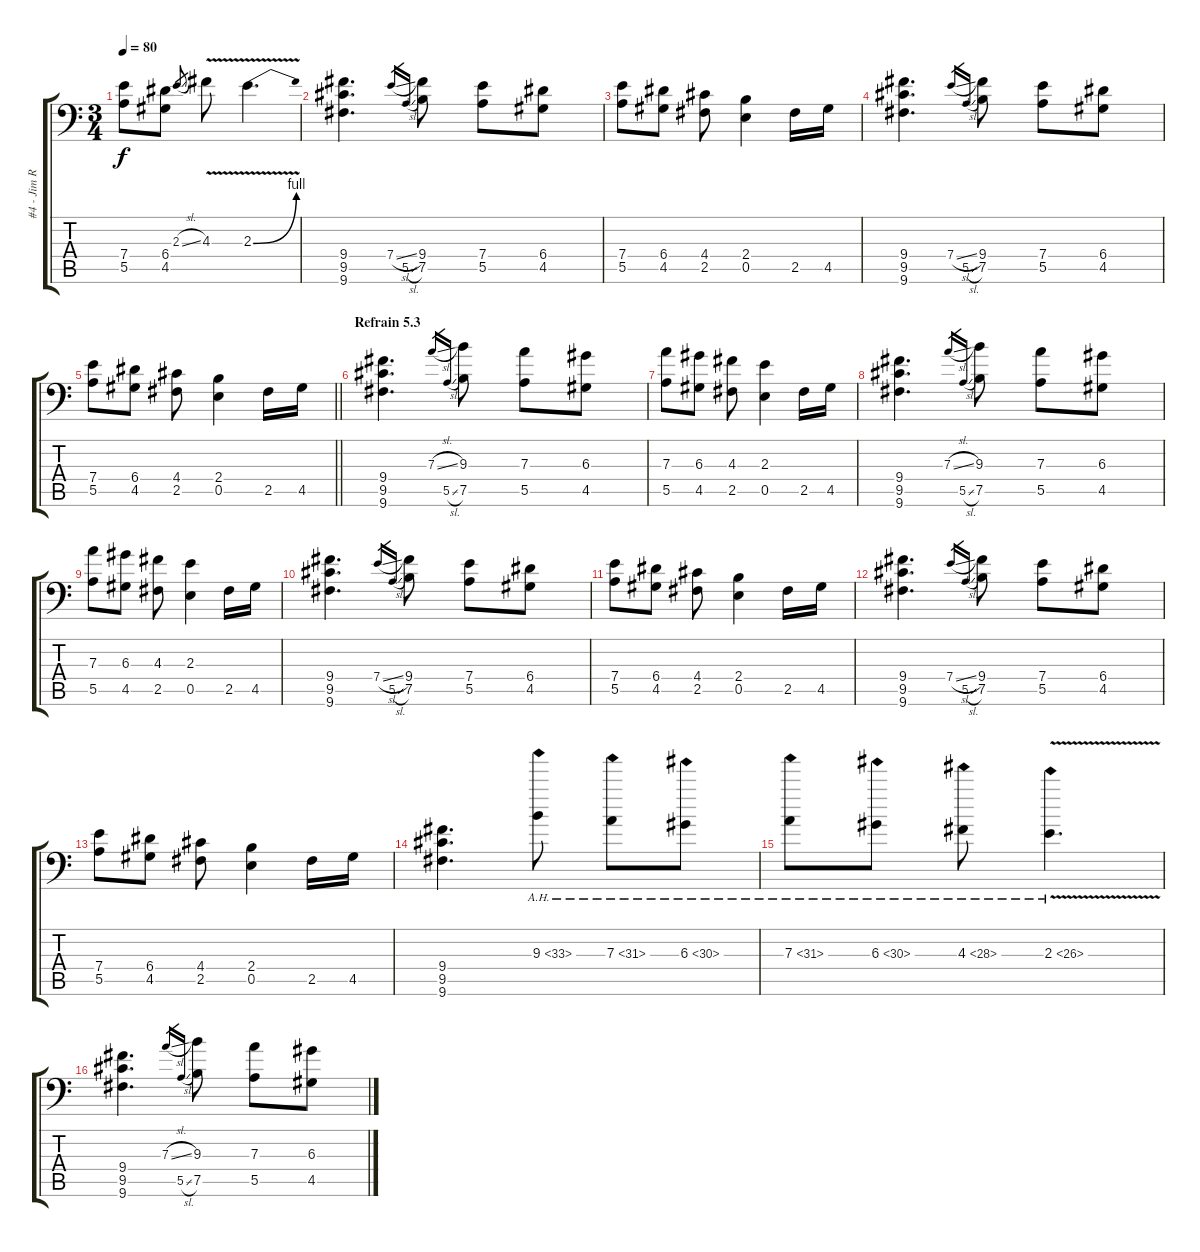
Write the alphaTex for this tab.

\track ("#4 - Jim Root" "#4 - Jim R") {instrument overdrivenguitar}
\staff {score tabs}
\tuning (B3 Gb3 D3 A2 E2 A1) {hide}
\ts (3 4)
\tempo 80
\clef f4
\ks c
(7.4 5.5).8{dy f} (6.4 4.5).8 2.3{sl}.8{gr} 4.3{v}.8 2.3{be (bend 0 0 60 4) v}.4{d} |
(9.4 9.5 9.6).4{d} 7.4{sl}.16{gr} 5.5{sl}.16{gr} (9.4 7.5).8 (7.4 5.5).8 (6.4 4.5).8 |
(7.4 5.5).8 (6.4 4.5).8 (4.4 2.5).8 (2.4 0.5).4 2.5.16 4.5.16 |
(9.4 9.5 9.6).4{d} 7.4{sl}.16{gr} 5.5{sl}.16{gr} (9.4 7.5).8 (7.4 5.5).8 (6.4 4.5).8 |
\barLineRight lightlight
(7.4 5.5).8 (6.4 4.5).8 (4.4 2.5).8 (2.4 0.5).4 2.5.16 4.5.16 |
\section ("" "Refrain 5.3")
(9.4 9.5 9.6).4{d} 7.3{sl}.16{gr} 5.5{sl}.16{gr} (9.3 7.5).8 (7.3 5.5).8 (6.3 4.5).8 |
(7.3 5.5).8 (6.3 4.5).8 (4.3 2.5).8 (2.3 0.5).4 2.5.16 4.5.16 |
(9.4 9.5 9.6).4{d} 7.3{sl}.16{gr} 5.5{sl}.16{gr} (9.3 7.5).8 (7.3 5.5).8 (6.3 4.5).8 |
(7.3 5.5).8 (6.3 4.5).8 (4.3 2.5).8 (2.3 0.5).4 2.5.16 4.5.16 |
(9.4 9.5 9.6).4{d} 7.4{sl}.16{gr} 5.5{sl}.16{gr} (9.4 7.5).8 (7.4 5.5).8 (6.4 4.5).8 |
(7.4 5.5).8 (6.4 4.5).8 (4.4 2.5).8 (2.4 0.5).4 2.5.16 4.5.16 |
(9.4 9.5 9.6).4{d} 7.4{sl}.16{gr} 5.5{sl}.16{gr} (9.4 7.5).8 (7.4 5.5).8 (6.4 4.5).8 |
(7.4 5.5).8 (6.4 4.5).8 (4.4 2.5).8 (2.4 0.5).4 2.5.16 4.5.16 |
(9.4 9.5 9.6).4{d} 9.3{ah 24}.8 7.3{ah 24}.8 6.3{ah 24}.8 |
7.3{ah 24}.8 6.3{ah 24}.8 4.3{ah 24}.8 2.3{ah 24 v}.4{d} |
(9.4 9.5 9.6).4{d} 7.3{sl}.16{gr} 5.5{sl}.16{gr} (9.3 7.5).8 (7.3 5.5).8 (6.3 4.5).8
